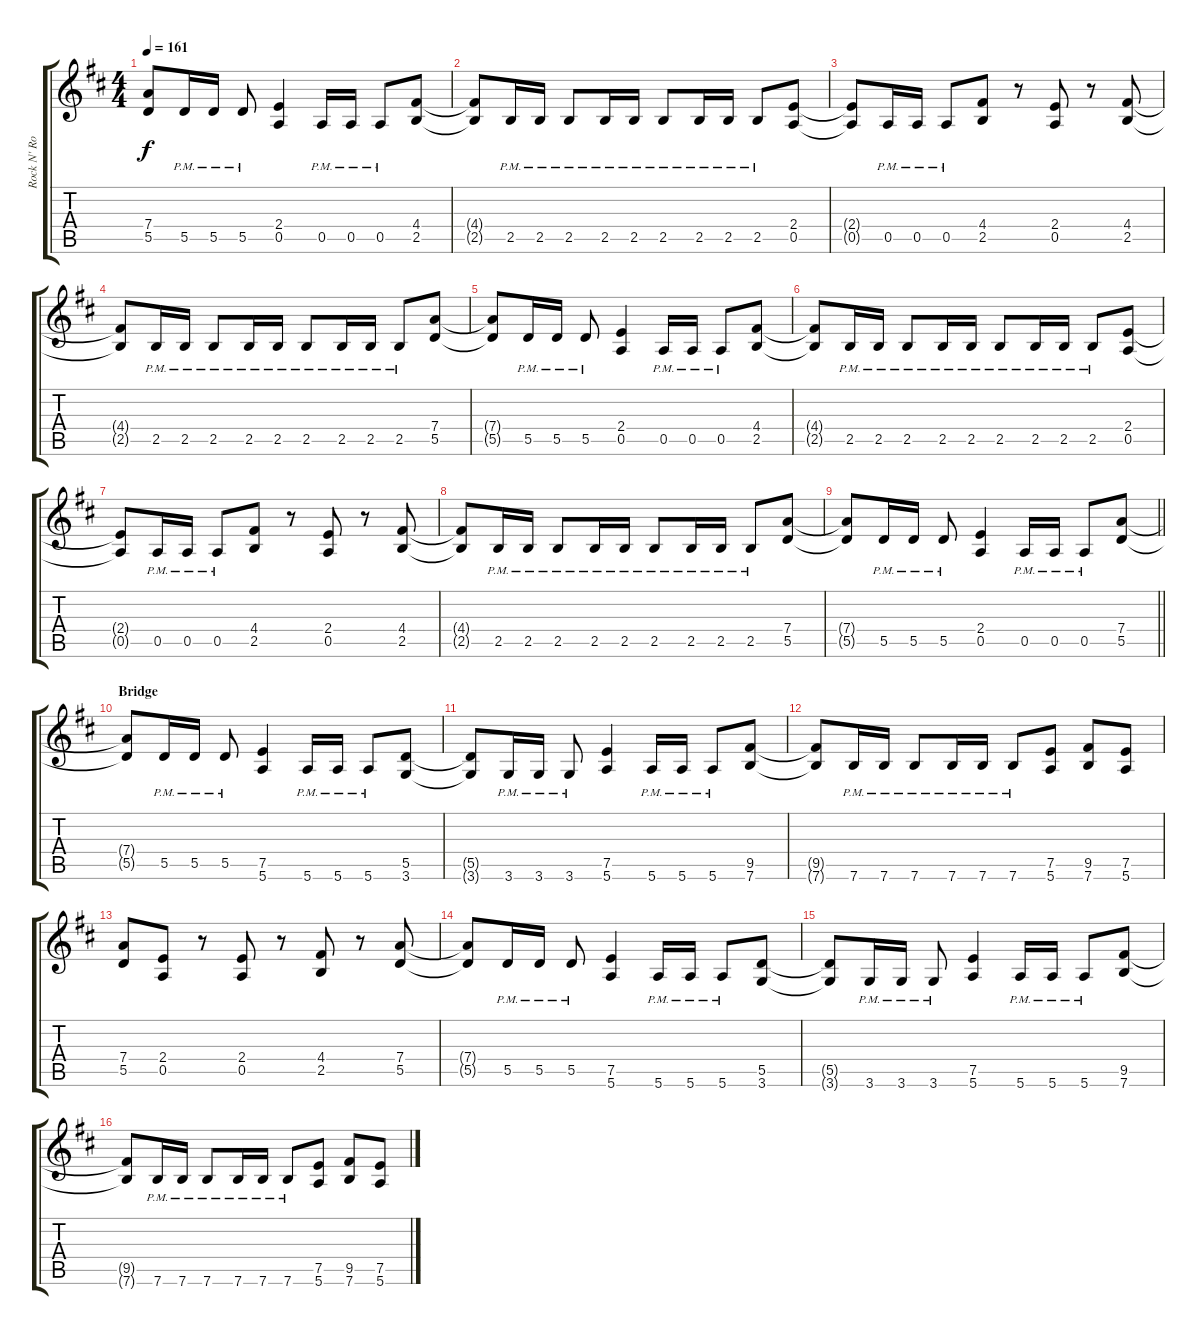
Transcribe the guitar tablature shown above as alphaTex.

\track ("Rock N' Rolf" "Rock N' Ro") {instrument distortionguitar}
\staff {score tabs}
\tuning (E4 B3 G3 D3 A2 E2) {hide}
\ts (4 4)
\tempo 161
\clef g2
\ks bminor
(7.4{t} 5.5{t}).8{dy f} 5.5{pm}.16 5.5{pm}.16 5.5{pm}.8 (2.4 0.5).4 0.5{pm}.16 0.5{pm}.16 0.5{pm}.8 (4.4 2.5).8 |
(4.4{t} 2.5{t}).8 2.5{pm}.16 2.5{pm}.16 2.5{pm}.8 2.5{pm}.16 2.5{pm}.16 2.5{pm}.8 2.5{pm}.16 2.5{pm}.16 2.5{pm}.8 (2.4 0.5).8 |
(2.4{t} 0.5{t}).8 0.5{pm}.16 0.5{pm}.16 0.5{pm}.8 (4.4 2.5).8 r.8 (2.4 0.5).8 r.8 (4.4 2.5).8 |
(4.4{t} 2.5{t}).8 2.5{pm}.16 2.5{pm}.16 2.5{pm}.8 2.5{pm}.16 2.5{pm}.16 2.5{pm}.8 2.5{pm}.16 2.5{pm}.16 2.5{pm}.8 (7.4 5.5).8 |
(7.4{t} 5.5{t}).8 5.5{pm}.16 5.5{pm}.16 5.5{pm}.8 (2.4 0.5).4 0.5{pm}.16 0.5{pm}.16 0.5{pm}.8 (4.4 2.5).8 |
(4.4{t} 2.5{t}).8 2.5{pm}.16 2.5{pm}.16 2.5{pm}.8 2.5{pm}.16 2.5{pm}.16 2.5{pm}.8 2.5{pm}.16 2.5{pm}.16 2.5{pm}.8 (2.4 0.5).8 |
(2.4{t} 0.5{t}).8 0.5{pm}.16 0.5{pm}.16 0.5{pm}.8 (4.4 2.5).8 r.8 (2.4 0.5).8 r.8 (4.4 2.5).8 |
(4.4{t} 2.5{t}).8 2.5{pm}.16 2.5{pm}.16 2.5{pm}.8 2.5{pm}.16 2.5{pm}.16 2.5{pm}.8 2.5{pm}.16 2.5{pm}.16 2.5{pm}.8 (7.4 5.5).8 |
\barLineRight lightlight
(7.4{t} 5.5{t}).8 5.5{pm}.16 5.5{pm}.16 5.5{pm}.8 (2.4 0.5).4 0.5{pm}.16 0.5{pm}.16 0.5{pm}.8 (7.4 5.5).8 |
\section ("" "Bridge")
(7.4{t} 5.5{t}).8 5.5{pm}.16 5.5{pm}.16 5.5{pm}.8 (7.5 5.6).4 5.6{pm}.16 5.6{pm}.16 5.6{pm}.8 (5.5 3.6).8 |
(5.5{t} 3.6{t}).8 3.6{pm}.16 3.6{pm}.16 3.6{pm}.8 (7.5 5.6).4 5.6{pm}.16 5.6{pm}.16 5.6{pm}.8 (9.5 7.6).8 |
(9.5{t} 7.6{t}).8 7.6{pm}.16 7.6{pm}.16 7.6{pm}.8 7.6{pm}.16 7.6{pm}.16 7.6{pm}.8 (7.5 5.6).8 (9.5 7.6).8 (7.5 5.6).8 |
(7.4 5.5).8 (2.4 0.5).8 r.8 (2.4 0.5).8 r.8 (4.4 2.5).8 r.8 (7.4 5.5).8 |
(7.4{t} 5.5{t}).8 5.5{pm}.16 5.5{pm}.16 5.5{pm}.8 (7.5 5.6).4 5.6{pm}.16 5.6{pm}.16 5.6{pm}.8 (5.5 3.6).8 |
(5.5{t} 3.6{t}).8 3.6{pm}.16 3.6{pm}.16 3.6{pm}.8 (7.5 5.6).4 5.6{pm}.16 5.6{pm}.16 5.6{pm}.8 (9.5 7.6).8 |
(9.5{t} 7.6{t}).8 7.6{pm}.16 7.6{pm}.16 7.6{pm}.8 7.6{pm}.16 7.6{pm}.16 7.6{pm}.8 (7.5 5.6).8 (9.5 7.6).8 (7.5 5.6).8
